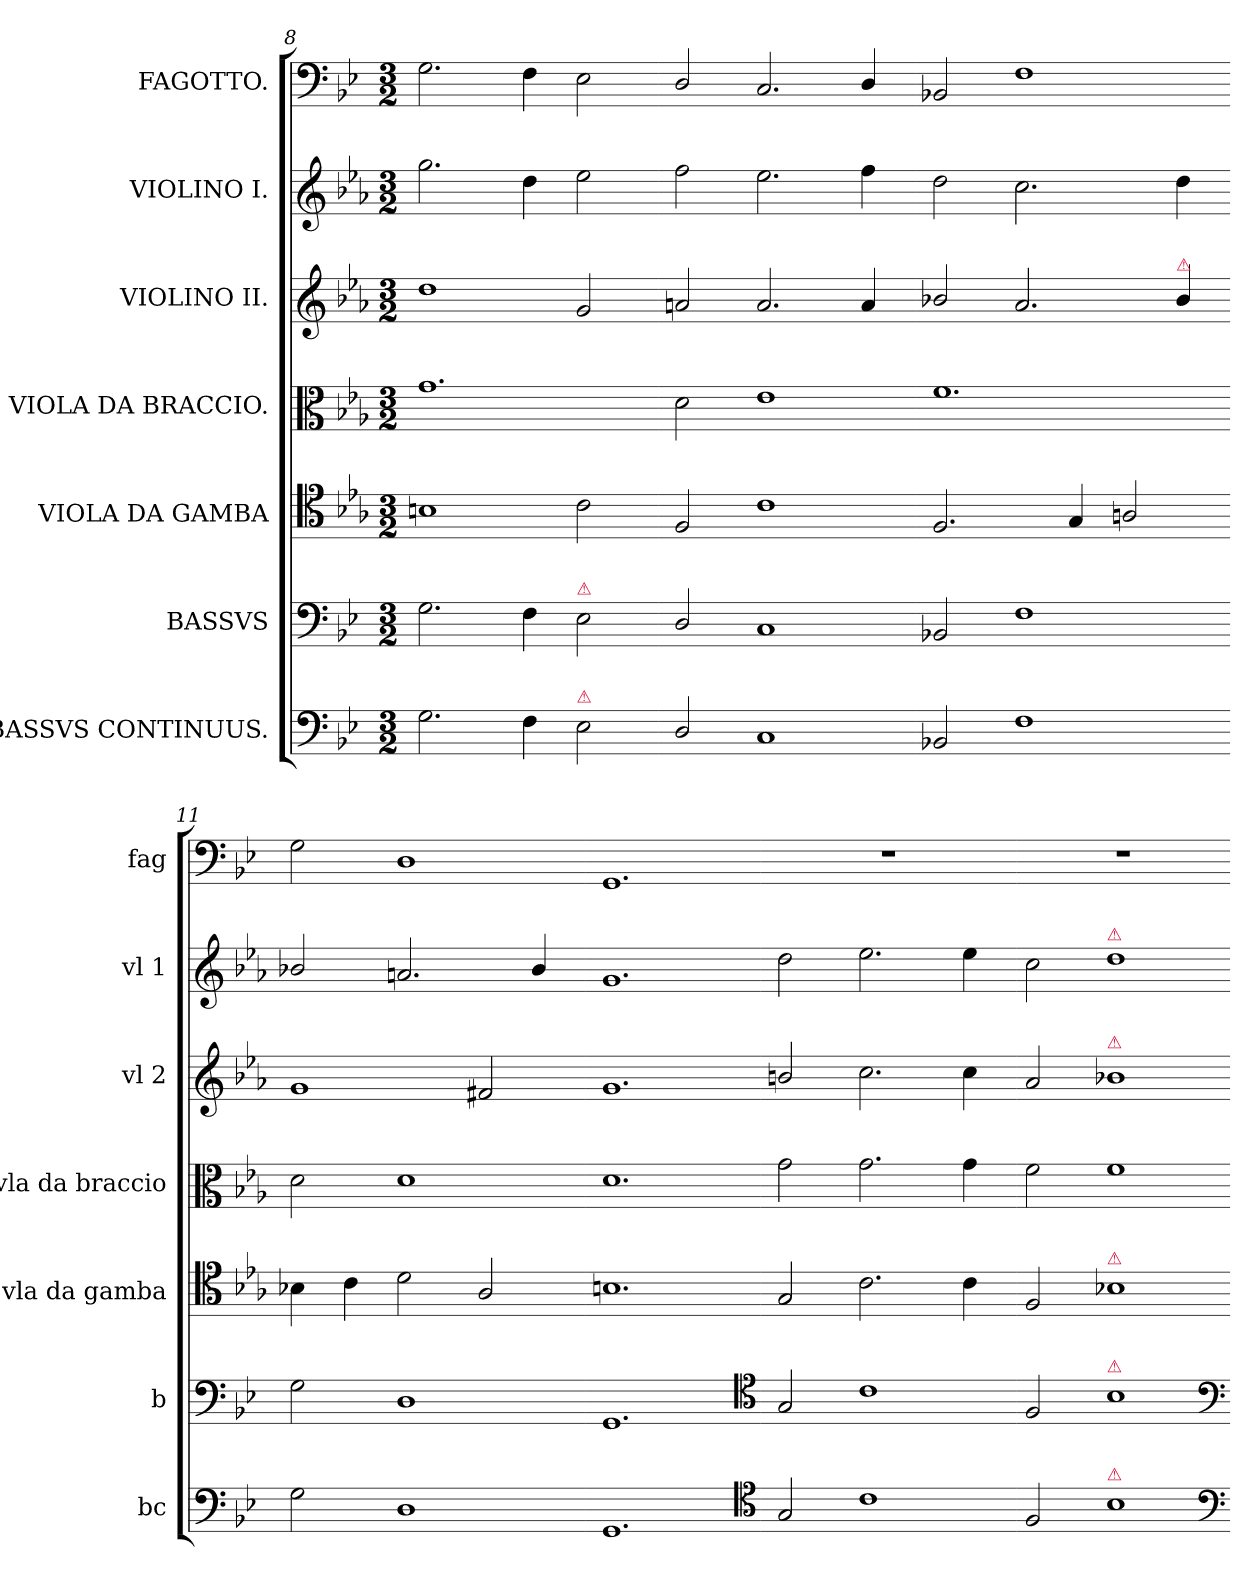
**kern	**kern	**kern	**kern	**kern	**kern	**kern
*part7	*part6	*part5	*part4	*part3	*part2	*part1
*staff7	*staff6	*staff5	*staff4	*staff3	*staff2	*staff1
*I"BASSVS CONTINUUS.	*I"BASSVS	*I"VIOLA DA GAMBA	*I"VIOLA DA BRACCIO.	*I"VIOLINO II.	*I"VIOLINO I.	*I"FAGOTTO.
*I'bc	*I'b	*I'vla da gamba	*I'vla da braccio	*I'vl 2	*I'vl 1	*I'fag
*clefF4	*clefF4	*clefC4	*clefC3	*clefG2	*clefG2	*clefF4
*k[b-e-]	*k[b-e-]	*k[b-e-a-]	*k[b-e-a-]	*k[b-e-a-]	*k[b-e-a-]	*k[b-e-]
*M3/2	*M3/2	*M3/2	*M3/2	*M3/2	*M3/2	*M3/2
=8	=8	=8	=8	=8	=8	=8
2.G\	2.G\	1Bn	1.g	1dd	2.gg\	2.G\
4F\	4F\	.	.	.	4dd\	4F\
!	!LO:TX:a:color=crimson:t=⚠	!	!	!	!	!
!LO:TX:a:color=crimson:t=⚠	!	!	!	!	!	!
2E-\	2E-\	2c\	.	2g/	2ee-\	2E-\
=9-	=9-	=9-	=9-	=9-	=9-	=9-
2D/	2D/	2F/	2d\	2a/	2ff\	2D/
1C	1C	1c	1e-	2.a/	2.ee-\	2.C/
.	.	.	.	4a/	4ff\	4D/
=10-	=10-	=10-	=10-	=10-	=10-	=10-
2BB-X/	2BB-X/	2.F/	1.f	2b-X/	2dd\	2BB-X/
1F	1F	.	.	2.a/	2.cc\	1F
.	.	4G/	.	.	.	.
.	.	2A/	.	.	.	.
!	!	!	!	!LO:TX:a:color=crimson:t=⚠	!	!
.	.	.	.	4b-/	4dd\	.
=11-	=11-	=11-	=11-	=11-	=11-	=11-
2G\	2G\	4B-X\	2d\	1g	2b-X/	2G\
.	.	4c\	.	.	.	.
1D	1D	2d\	1d	.	2.a/	1D
.	.	2A/	.	2f#X/	.	.
.	.	.	.	.	4b-/	.
=12-	=12-	=12-	=12-	=12-	=12-	=12-
1.GG	1.GG	1.Bn	1.d	1.g	1.g	1.GG
*clefC4	*clefC4	*	*	*	*	*
=13-	=13-	=13-	=13-	=13-	=13-	=13-
2G/	2G/	2G/	2g\	2bn/	2dd\	1.r
1c	1c	2.c\	2.g\	2.cc\	2.ee-\	.
.	.	4c\	4g\	4cc\	4ee-\	.
=14-	=14-	=14-	=14-	=14-	=14-	=14-
2F/	2F/	2F/	2f\	2a/	2cc\	1.r
!	!	!	!	!	!LO:TX:a:color=crimson:t=⚠	!
!	!	!	!	!LO:TX:a:color=crimson:t=⚠	!	!
!	!	!LO:TX:a:color=crimson:t=⚠	!	!	!	!
!	!LO:TX:a:color=crimson:t=⚠	!	!	!	!	!
!LO:TX:a:color=crimson:t=⚠	!	!	!	!	!	!
1B-	1B-	1B-X	1f	1b-X	1dd	.
*clefF4	*clefF4	*	*	*	*	*
=-	=-	=-	=-	=-	=-	=-
*-	*-	*-	*-	*-	*-	*-
